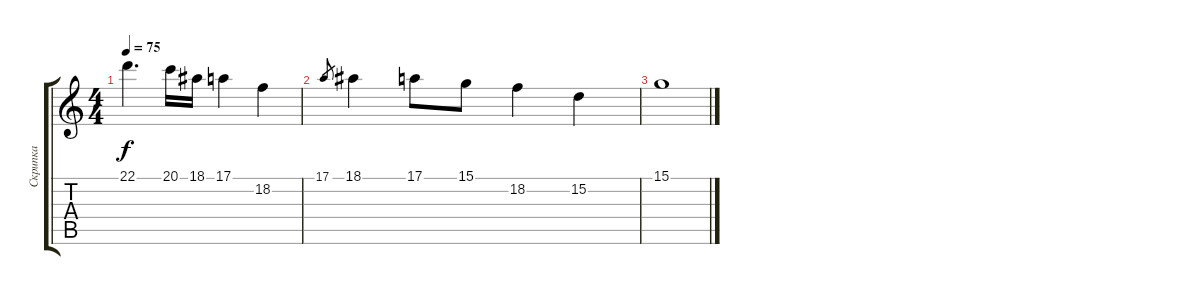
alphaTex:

\track ("Скрипка" "Скрипка") {instrument violin}
\staff {score tabs}
\tuning (E4 B3 G3 D3 A2 E2) {hide}
\ts (4 4)
\tempo 75
\clef g2
\ks c
22.1.4{d dy f} 20.1.16 18.1.16 17.1.4 18.2.4 |
17.1.8{gr} 18.1.4 17.1.8 15.1.8 18.2.4 15.2.4 |
15.1.1{volume 4}
